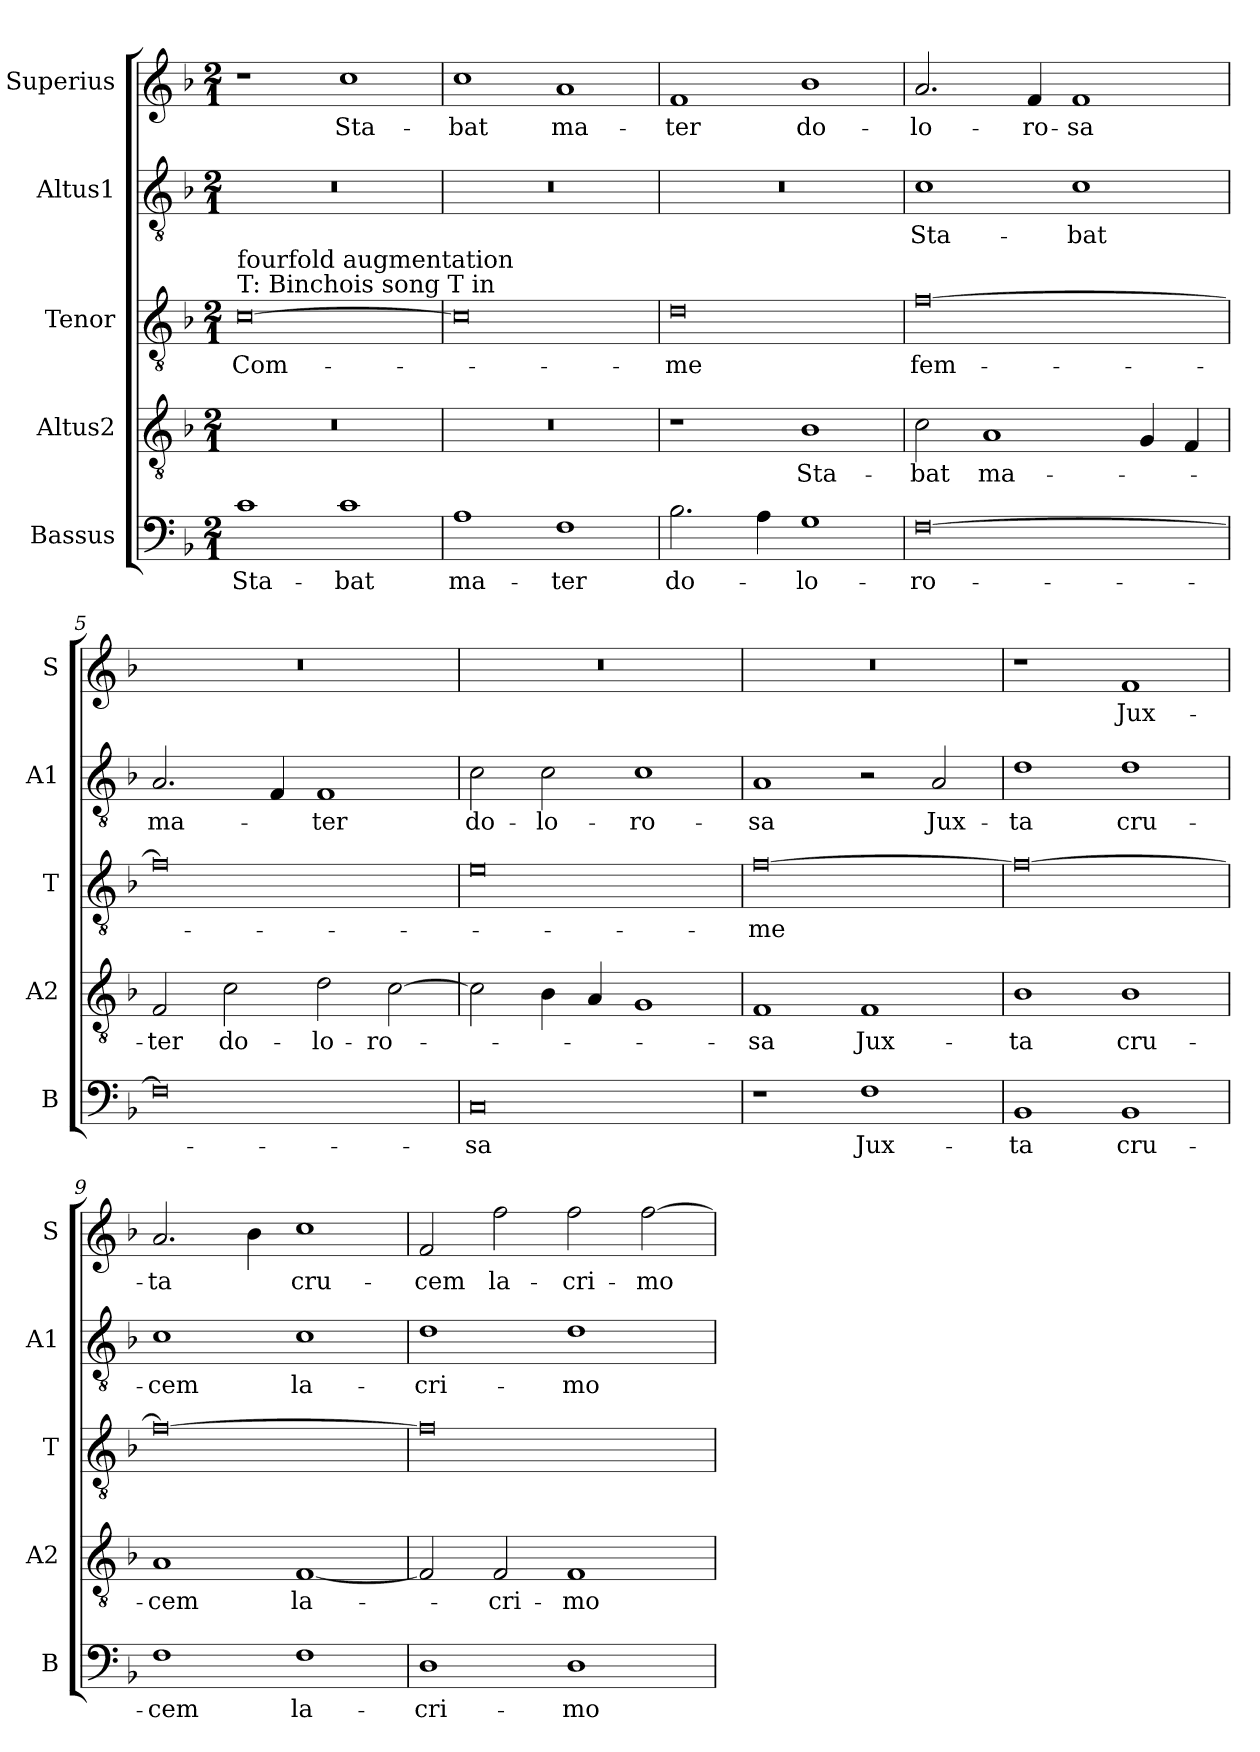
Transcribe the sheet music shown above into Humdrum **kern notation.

**kern	**text	**kern	**text	**kern	**text	**kern	**text	**kern	**text
*part5	*part5	*part4	*part4	*part3	*part3	*part2	*part2	*part1	*part1
*staff5	*staff5	*staff4	*staff4	*staff3	*staff3	*staff2	*staff2	*staff1	*staff1
*I"Bassus	*	*I"Altus2	*	*I"Tenor	*	*I"Altus1	*	*I"Superius	*
*I'B	*	*I'A2	*	*I'T	*	*I'A1	*	*I'S	*
*clefF4	*	*clefGv2	*	*clefGv2	*	*clefGv2	*	*clefG2	*
*k[b-]	*	*k[b-]	*	*k[b-]	*	*k[b-]	*	*k[b-]	*
*M2/1	*	*M2/1	*	*M2/1	*	*M2/1	*	*M2/1	*
=1	=1	=1	=1	=1	=1	=1	=1	=1	=1
!	!	!	!	!LO:TX:a:t=T&colon; Binchois song T in	!	!	!	!	!
!	!	!	!	!LO:TX:a:t=fourfold augmentation	!	!	!	!	!
1c	Sta-	0r	.	[0c	Com-	0r	.	1r	.
1c	-bat	.	.	.	.	.	.	1cc	Sta-
=2	=2	=2	=2	=2	=2	=2	=2	=2	=2
1A	ma-	0r	.	0c]	.	0r	.	1cc	-bat
1F	-ter	.	.	.	.	.	.	1a	ma-
=3	=3	=3	=3	=3	=3	=3	=3	=3	=3
2.B-\	do-	1r	.	0d	-me	0r	.	1f	-ter
4A\	.	.	.	.	.	.	.	.	.
1G	-lo-	1B-	Sta-	.	.	.	.	1b-\	do-
=4	=4	=4	=4	=4	=4	=4	=4	=4	=4
[0F	-ro-	2c\	-bat	[0f	fem-	1c	Sta-	2.a/	-lo-
.	.	1A	ma-	.	.	.	.	.	.
.	.	.	.	.	.	.	.	4f/	-ro-
.	.	.	.	.	.	1c	-bat	1f	-sa
.	.	4G/	.	.	.	.	.	.	.
.	.	4F/	.	.	.	.	.	.	.
=5	=5	=5	=5	=5	=5	=5	=5	=5	=5
0F]	.	2F/	-ter	0f]	.	2.A/	ma-	0r	.
.	.	2c\	do-	.	.	.	.	.	.
.	.	.	.	.	.	4F/	.	.	.
.	.	2d\	-lo-	.	.	1F	-ter	.	.
.	.	[2c\	-ro-	.	.	.	.	.	.
=6	=6	=6	=6	=6	=6	=6	=6	=6	=6
0C	-sa	2c\]	.	0e	.	2c\	do-	0r	.
.	.	4B-\	.	.	.	2c\	-lo-	.	.
.	.	4A/	.	.	.	.	.	.	.
.	.	1G	.	.	.	1c	-ro-	.	.
=7	=7	=7	=7	=7	=7	=7	=7	=7	=7
1r	.	1F	-sa	[0f	-me	1A	-sa	0r	.
1F	Jux-	1F	Jux-	.	.	2r	.	.	.
.	.	.	.	.	.	2A/	Jux-	.	.
=8	=8	=8	=8	=8	=8	=8	=8	=8	=8
1BB-	-ta	1B-	-ta	0f_	.	1d	-ta	1r	.
1BB-	cru-	1B-	cru-	.	.	1d	cru-	1f	Jux-
=9	=9	=9	=9	=9	=9	=9	=9	=9	=9
1F	-cem	1A	-cem	0f_	.	1c	-cem	2.a/	-ta
.	.	.	.	.	.	.	.	4b-\	.
1F	la-	[1F	la-	.	.	1c	la-	1cc	cru-
=10	=10	=10	=10	=10	=10	=10	=10	=10	=10
1D	-cri-	2F/]	.	0f]	.	1d	-cri-	2f/	-cem
.	.	2F/	-cri-	.	.	.	.	2ff\	la-
1D	-mo-	1F	-mo-	.	.	1d	-mo-	2ff\	-cri-
.	.	.	.	.	.	.	.	[2ff\	-mo-
=	=	=	=	=	=	=	=	=	=
*-	*-	*-	*-	*-	*-	*-	*-	*-	*-
